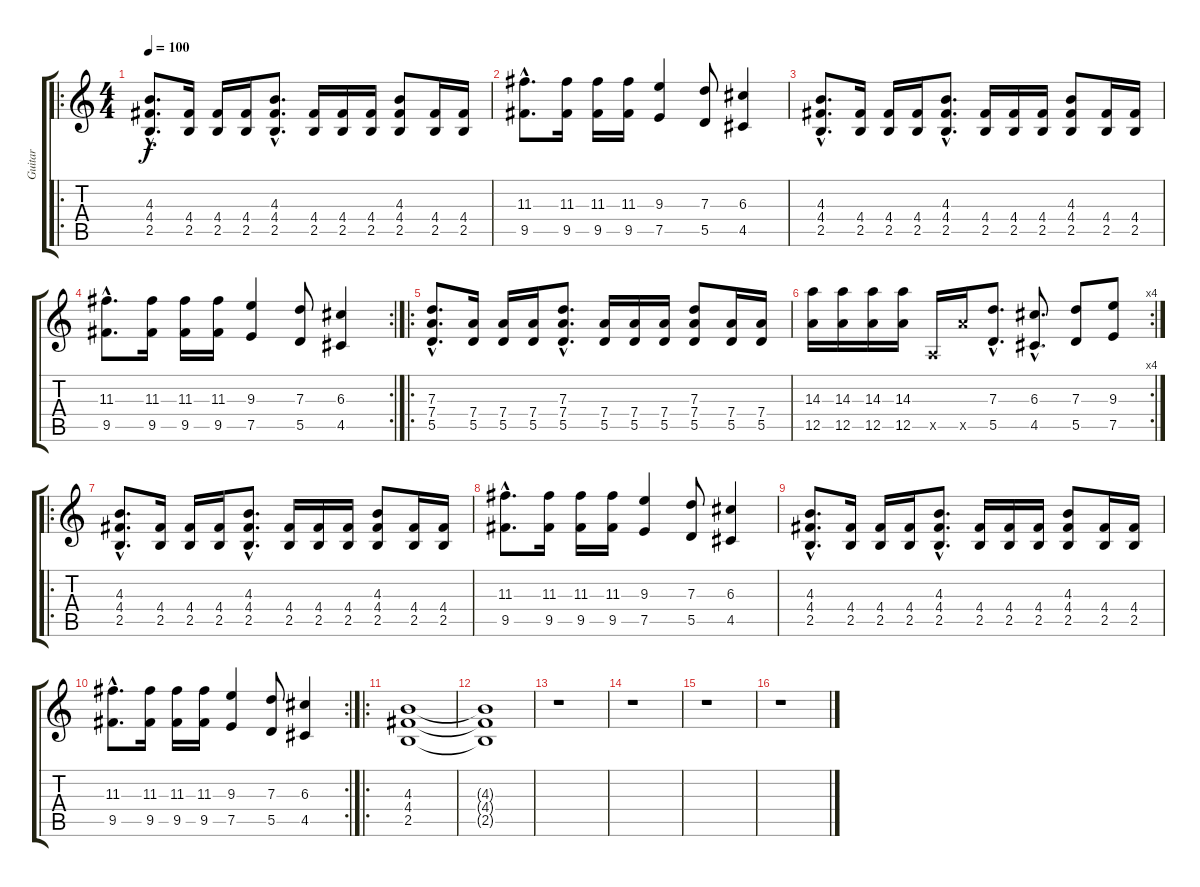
\track ("Guitar" "Guitar") {instrument distortionguitar}
\staff {score tabs}
\tuning (E4 B3 G3 D3 A2 E2) {hide}
\ro
\ts (4 4)
\tempo 100
\clef g2
\ks c
(4.3{hac} 4.4{hac} 2.5{hac}).8{d dy f volume 13} (4.4 2.5).16 (4.4 2.5).16 (4.4 2.5).16 (4.3{hac} 4.4{hac} 2.5{hac}).8{d} (4.4 2.5).16 (4.4 2.5).16 (4.4 2.5).16 (4.3 4.4 2.5).8 (4.4 2.5).16 (4.4 2.5).16 |
(11.3{hac} 9.5{hac}).8{d} (11.3 9.5).16 (11.3 9.5).16 (11.3 9.5).16 (9.3 7.5).4 (7.3 5.5).8 (6.3 4.5).4 |
(4.3{hac} 4.4{hac} 2.5{hac}).8{d} (4.4 2.5).16 (4.4 2.5).16 (4.4 2.5).16 (4.3{hac} 4.4{hac} 2.5{hac}).8{d} (4.4 2.5).16 (4.4 2.5).16 (4.4 2.5).16 (4.3 4.4 2.5).8 (4.4 2.5).16 (4.4 2.5).16 |
\rc 2
(11.3{hac} 9.5{hac}).8{d} (11.3 9.5).16 (11.3 9.5).16 (11.3 9.5).16 (9.3 7.5).4 (7.3 5.5).8 (6.3 4.5).4 |
\ro
(7.3{hac} 7.4{hac} 5.5{hac}).8{d} (7.4 5.5).16 (7.4 5.5).16 (7.4 5.5).16 (7.3{hac} 7.4{hac} 5.5{hac}).8{d} (7.4 5.5).16 (7.4 5.5).16 (7.4 5.5).16 (7.3 7.4 5.5).8 (7.4 5.5).16 (7.4 5.5).16 |
\rc 4
(14.3 12.5).16 (14.3 12.5).16 (14.3 12.5).16 (14.3 12.5).16 0.5{x}.16 12.5{x}.16 (7.3{hac} 5.5{hac}).8{d} (6.3{hac} 4.5{hac}).8{d} (7.3 5.5).8 (9.3 7.5).8 |
\ro
(4.3{hac} 4.4{hac} 2.5{hac}).8{d} (4.4 2.5).16 (4.4 2.5).16 (4.4 2.5).16 (4.3{hac} 4.4{hac} 2.5{hac}).8{d} (4.4 2.5).16 (4.4 2.5).16 (4.4 2.5).16 (4.3 4.4 2.5).8 (4.4 2.5).16 (4.4 2.5).16 |
(11.3{hac} 9.5{hac}).8{d} (11.3 9.5).16 (11.3 9.5).16 (11.3 9.5).16 (9.3 7.5).4 (7.3 5.5).8 (6.3 4.5).4 |
(4.3{hac} 4.4{hac} 2.5{hac}).8{d} (4.4 2.5).16 (4.4 2.5).16 (4.4 2.5).16 (4.3{hac} 4.4{hac} 2.5{hac}).8{d} (4.4 2.5).16 (4.4 2.5).16 (4.4 2.5).16 (4.3 4.4 2.5).8 (4.4 2.5).16 (4.4 2.5).16 |
\rc 2
(11.3{hac} 9.5{hac}).8{d} (11.3 9.5).16 (11.3 9.5).16 (11.3 9.5).16 (9.3 7.5).4 (7.3 5.5).8 (6.3 4.5).4 |
\ro
(4.3 4.4 2.5).1{volume 6} |
(4.3{t} 4.4{t} 2.5{t}).1 |
r.1 |
r.1 |
r.1 |
r.1
